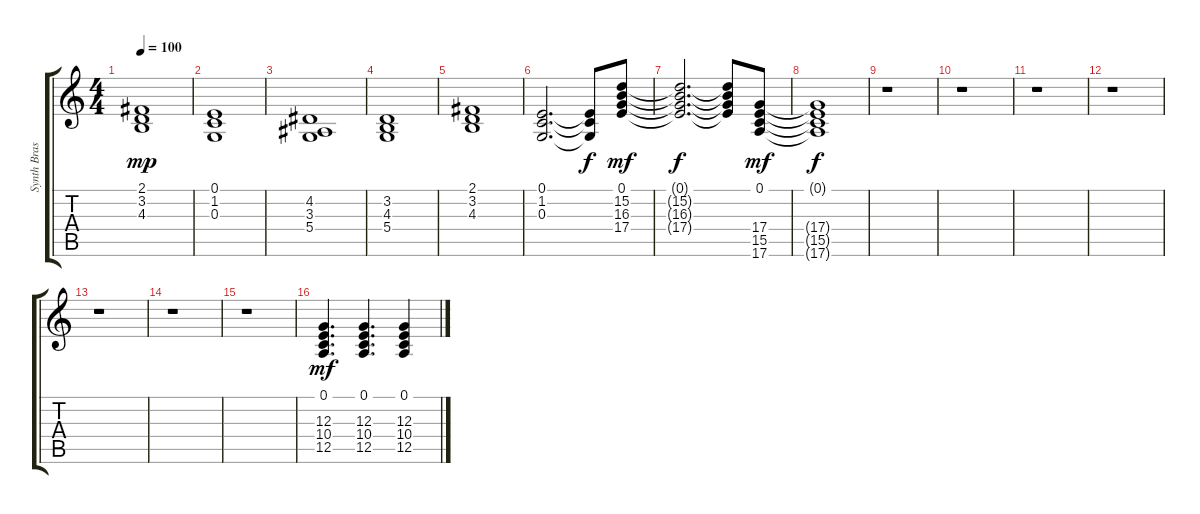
\track ("Synth Brass" "Synth Bras") {instrument synthstrings1}
\staff {score tabs}
\tuning (E4 B3 G3 D3 A2 E2) {hide}
\ts (4 4)
\tempo 100
\clef g2
\ks c
(2.1 3.2 4.3).1{dy mp} |
(0.1 1.2 0.3).1 |
(4.2 3.3 5.4).1 |
(3.2 4.3 5.4).1 |
(2.1 3.2 4.3).1 |
(0.1 1.2 0.3).2{d} (0.1{t} 1.2{t} 0.3{t}).8{dy f} (0.1 15.2 16.3 17.4).8{dy mf} |
(0.1{t} 15.2{t} 16.3{t} 17.4{t}).2{d dy f} (0.1{t} 15.2{t} 16.3{t} 17.4{t}).8 (0.1 17.4 15.5 17.6).8{dy mf} |
(0.1{t} 17.4{t} 15.5{t} 17.6{t}).1{dy f} |
r.1 |
r.1 |
r.1 |
r.1 |
r.1 |
r.1 |
r.1 |
(0.1 12.3 10.4 12.5).4{d dy mf} (0.1 12.3 10.4 12.5).4{d} (0.1 12.3 10.4 12.5).4
